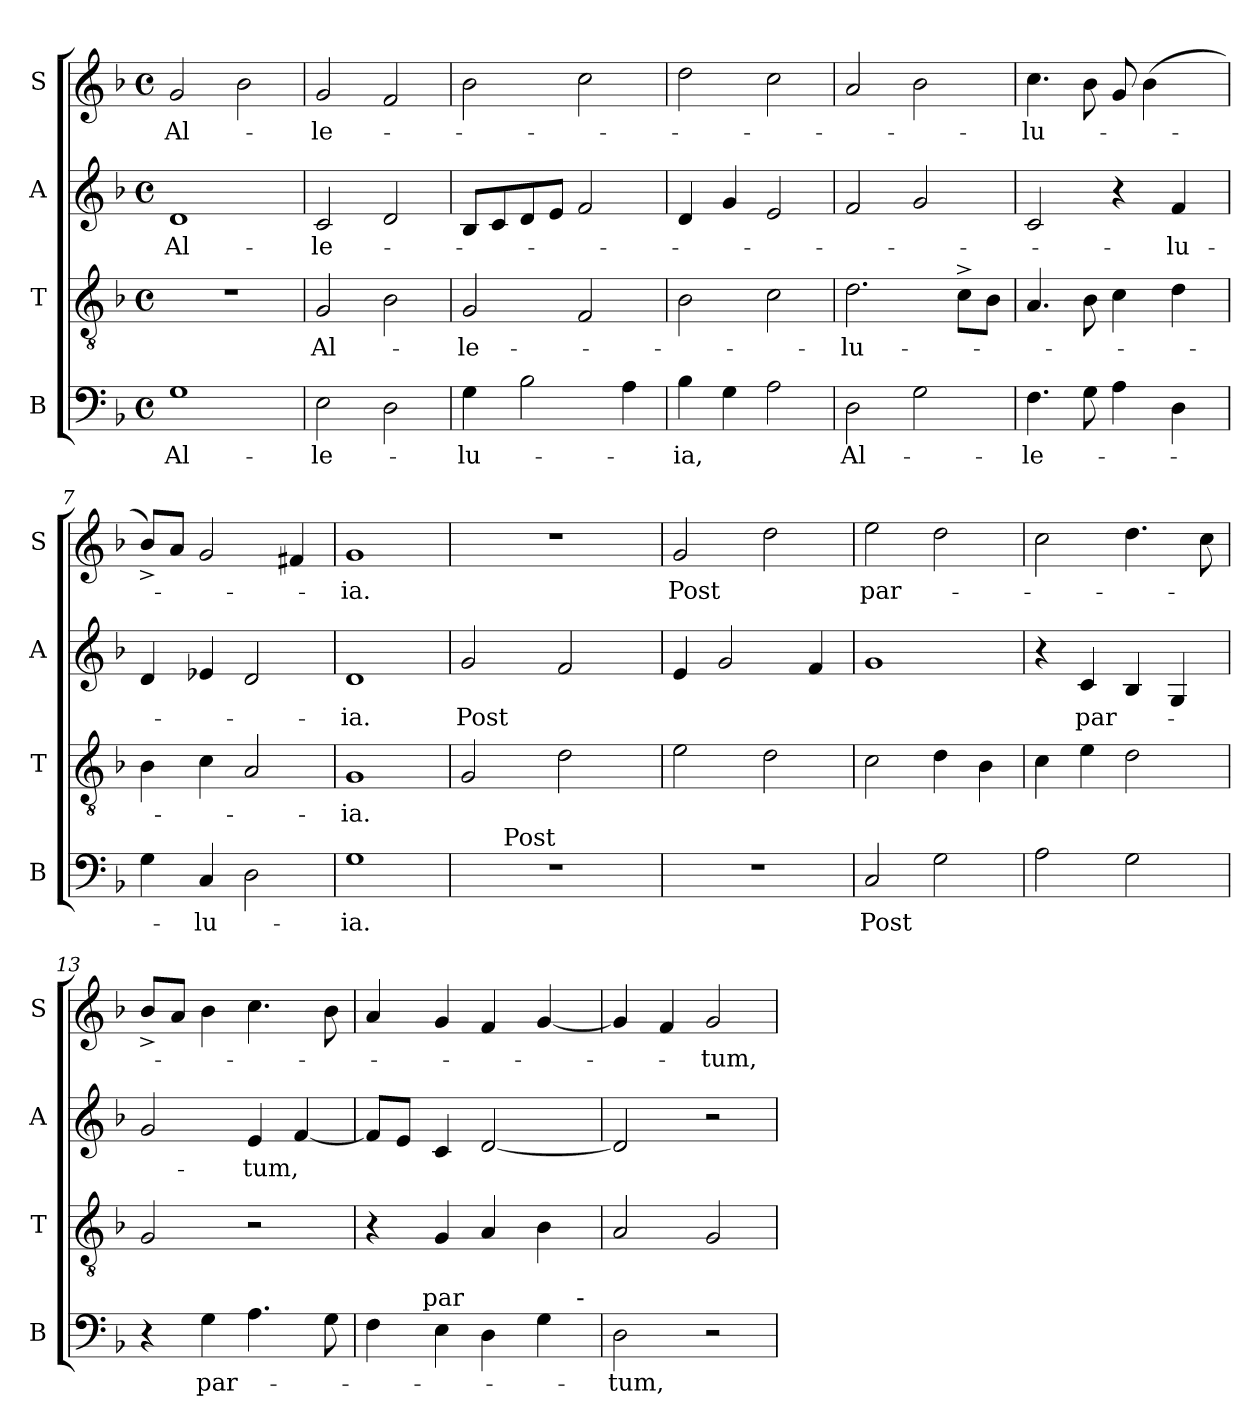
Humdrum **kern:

**kern	**text	**kern	**text	**kern	**text	**kern	**text
*part4	*part4	*part3	*part3	*part2	*part2	*part1	*part1
*staff4	*staff4	*staff3	*staff3	*staff2	*staff2	*staff1	*staff1
*I"B	*	*I"T	*	*I"A	*	*I"S	*
*I'B	*	*I'T	*	*I'A	*	*I'S	*
*clefF4	*	*clefGv2	*	*clefG2	*	*clefG2	*
*k[b-]	*	*k[b-]	*	*k[b-]	*	*k[b-]	*
*F:	*	*F:	*	*F:	*	*F:	*
*M4/4	*	*M4/4	*	*M4/4	*	*M4/4	*
*met(c)	*	*met(c)	*	*met(c)	*	*met(c)	*
=1	=1	=1	=1	=1	=1	=1	=1
!	!LO:LY:b	!	!	!	!LO:LY:b	!	!LO:LY:b
1G	Al-	1r	.	1d	Al-	2g/	Al-
.	.	.	.	.	.	2b-\	.
=2	=2	=2	=2	=2	=2	=2	=2
!	!LO:LY:b	!	!LO:LY:b	!	!LO:LY:b	!	!LO:LY:b
2E\	-le-	2G/	Al-	2c/	-le-	2g/	-le-
2D\	.	2B-\	.	2d/	.	2f/	.
=3	=3	=3	=3	=3	=3	=3	=3
!	!LO:LY:b	!	!LO:LY:b	!	!	!	!
4G\	-lu-	2G/	-le-	8B-/L	.	2b-\	.
.	.	.	.	8c/	.	.	.
2B-\	.	.	.	8d/	.	.	.
.	.	.	.	8e/J	.	.	.
.	.	2F/	.	2f/	.	2cc\	.
4A\	.	.	.	.	.	.	.
=4	=4	=4	=4	=4	=4	=4	=4
!	!LO:LY:b	!	!	!	!	!	!
4B-\	-ia,	2B-\	.	4d/	.	2dd\	.
4G\	.	.	.	4g/	.	.	.
2A\	.	2c\	.	2e/	.	2cc\	.
=5	=5	=5	=5	=5	=5	=5	=5
!	!LO:LY:b	!	!LO:LY:b	!	!	!	!
2D\	Al-	2.d\	-lu-	2f/	.	2a/	.
2G\	.	.	.	2g/	.	2b-\	.
.	.	8c^>\L	.	.	.	.	.
.	.	8B-\J	.	.	.	.	.
=6	=6	=6	=6	=6	=6	=6	=6
!	!LO:LY:b	!	!	!	!	!	!LO:LY:b
4.F\	-le-	4.A/	.	2c/	.	4.cc\	-lu-
8G\	.	8B-\	.	.	.	8b-\	.
4A\	.	4c\	.	4r	.	8g/	.
.	.	.	.	.	.	(>4b-\	.
!	!	!	!	!	!LO:LY:b	!	!
4D\	.	4d\	.	4f/	-lu-	.	.
.	.	.	.	.	.	8ryy	.
=7	=7	=7	=7	=7	=7	=7	=7
4G\	.	4B-\	.	4d/	.	8b-^</L)	.
.	.	.	.	.	.	8a/J	.
!	!LO:LY:b	!	!	!	!	!	!
4C/	-lu-	4c\	.	4e-X/	.	2g/	.
2D\	.	2A/	.	2d/	.	.	.
.	.	.	.	.	.	4f#/	.
=8	=8	=8	=8	=8	=8	=8	=8
!	!LO:LY:b	!	!LO:LY:b	!	!LO:LY:b	!	!LO:LY:b
1G	-ia.	1G	-ia.	1d	-ia.	1g	-ia.
!!LO:LB:g=z
=9	=9	=9	=9	=9	=9	=9	=9
!	!	!	!	!	!LO:LY:b	!	!
*^	*	*	*	*	*	*	*
1r	8ryy	.	2G/	.	2g/	Post	1r	.
.	32ryy	.	.	.	.	.	.	.
!	!LO:TX:a:t=Post	!	!	!	!	!	!	!
.	2ryy	.	.	.	.	.	.	.
.	.	.	2d\	.	2f/	.	.	.
.	4ryy	.	.	.	.	.	.	.
.	16.ryy	.	.	.	.	.	.	.
=10	=10	=10	=10	=10	=10	=10	=10	=10
!	!	!	!	!	!	!	!	!LO:LY:b
*v	*v	*	*	*	*	*	*	*
1r	.	2e\	.	4e/	.	2g/	Post
.	.	.	.	2g/	.	.	.
.	.	2d\	.	.	.	2dd\	.
.	.	.	.	4f/	.	.	.
=11	=11	=11	=11	=11	=11	=11	=11
!	!LO:LY:b	!	!	!	!	!	!LO:LY:b
2C/	Post	2c\	.	1g	.	2ee\	par-
2G\	.	4d\	.	.	.	2dd\	.
.	.	4B-\	.	.	.	.	.
=12	=12	=12	=12	=12	=12	=12	=12
2A\	.	4c\	.	4r	.	2cc\	.
!	!	!	!	!	!LO:LY:b	!	!
.	.	4e\	.	4c/	par-	.	.
2G\	.	2d\	.	4B-/	.	4.dd\	.
.	.	.	.	4G/	.	.	.
.	.	.	.	.	.	8cc\	.
=13	=13	=13	=13	=13	=13	=13	=13
4r	.	2G/	.	2g/	.	8b-^</L	.
.	.	.	.	.	.	8a/J	.
!	!LO:LY:b	!	!	!	!	!	!
4G\	par-	.	.	.	.	4b-\	.
!	!	!	!	!	!LO:LY:b	!	!
4.A\	.	2r	.	4e/	-tum,	4.cc\	.
.	.	.	.	[<4f/	.	.	.
8G\	.	.	.	.	.	8b-\	.
=14	=14	=14	=14	=14	=14	=14	=14
*^	*	*	*	*	*	*	*
*	*^	*	*	*	*	*	*	*
4F\	8..ryy	2...ryy	.	4r	.	8f/L]	.	4a/	.
.	.	.	.	.	.	8e/J	.	.	.
!	!LO:TX:a:t=par	!	!	!	!	!	!	!	!
.	2ryy	.	.	.	.	.	.	.	.
4E\	.	.	.	4G/	.	4c/	.	4g/	.
4D\	.	.	.	4A/	.	[<2d/	.	4f/	.
.	4ryy	.	.	.	.	.	.	.	.
4G\	.	.	.	4B-\	.	.	.	[<4g/	.
!	!	!LO:TX:a:t=-	!	!	!	!	!	!	!
.	.	16ryy	.	.	.	.	.	.	.
.	32ryy	.	.	.	.	.	.	.	.
=15	=15	=15	=15	=15	=15	=15	=15	=15	=15
!LO:TX:a:t=tum,	!	!	!	!	!	!	!	!	!
!	!	!	!LO:LY:b	!	!	!	!	!	!
*v	*v	*v	*	*	*	*	*	*	*
2D\	-tum,	2A/	.	2d/]	.	4g/]	.
.	.	.	.	.	.	4f/	.
!	!	!	!	!	!	!	!LO:LY:b
2r	.	2G/	.	2r	.	2g/	-tum,
=	=	=	=	=	=	=	=
*-	*-	*-	*-	*-	*-	*-	*-
